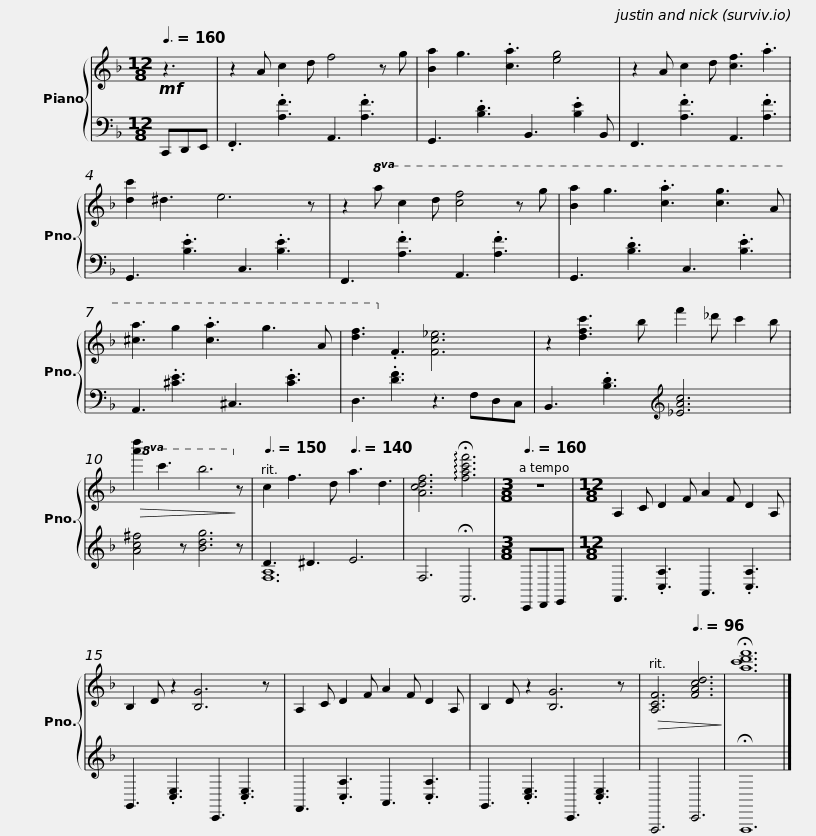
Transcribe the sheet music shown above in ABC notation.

X:1
%%score { 1 | ( 2 3 ) }
L:1/8
Q:3/8=160
M:12/8
I:linebreak $
K:F
V:1 treble
V:2 bass
V:3 bass
V:1
!mf! z3 | z2 A c2 d f4 z g | [Ba]2 g3 .[ca]3 [eg]4 | z2 A c2 d [cf]3 .a3 | [dc']2 ^d3 e6 z |$ %5
 z2!8va(! a c'2 d' [c'f']4 z g' | [ba']2 g'3 .[c'a']3 [c'g']3 a | [^c'a']3 g'2 .[c'a']3 g'3 a | [d'f']3!8va)! .f3 [Fc_e]6 |$ z2 [dfc']3 b f'2 _d' c'2 b | %10
!8va(!!>(! [a'd'']2 c''3 b'6!8va)!!>)! z |[Q:3/8=150] c2 f3 d[Q:3/8=140] a3 d3 | [Acdf]6 !arpeggio!!fermata![fac'f']6 |[M:3/8][Q:3/8=160] z3 |$[M:12/8] A,2 C D2 F A2 F D2 A, | %15
 B,2 D z2 [B,G]6 z | A,2 C D2 F A2 F D2 A, | B,2 D z2 [B,G]6 z |$[Q:3/8=120]!>(! [A,CF]6[Q:3/8=96] [FAcd]6!>)! | !fermata![ac'd'f']12 |] %20
V:2
 C,,D,,E,, | .F,,3 .[A,F]3 A,,3 .[A,F]3 | G,,3 .[B,D]3 B,,3 .[B,E]2 B,, | F,,3 .[A,F]3 A,,3 .[A,F]3 | G,,3 .[B,E]3 C,3 .[B,E]3 |$ %5
 F,,3 .[A,F]3 A,,3 .[A,F]3 | G,,3 .[B,D]3 C,3 .[B,E]3 | A,,3 .[^CE]3 ^C,3 .[CE]3 | D,3 .[DF]3 z3 F,D,C, |$ B,,3 .[B,D]3[K:treble] [_EAc]6 | %10
 [Ac^f]4 z [Bdg]6 z | D3 ^D3 E6 | F,6 !fermata!F,,6 |[M:3/8] C,,D,,E,, |$[M:12/8] F,,3 .[C,A,]3 A,,3 .[C,A,]3 | %15
 G,,3 .[C,E,]3 C,,3 .[C,E,]3 | F,,3 .[C,A,]3 A,,3 .[C,A,]3 | G,,3 .[C,E,]3 C,,3 .[C,E,]3 |$ F,,,6 C,,6 | !fermata!F,,,12 |] %20
V:3
 x3 | x12 | x12 | x12 | x12 |$ %5
 x12 | x12 | x12 | x12 |$ x6[K:treble] x6 | %10
 x12 | [F,A,]12 | x12 |[M:3/8] x3 |$[M:12/8] x12 | %15
 x12 | x12 | x12 |$ x12 | x12 |] %20
